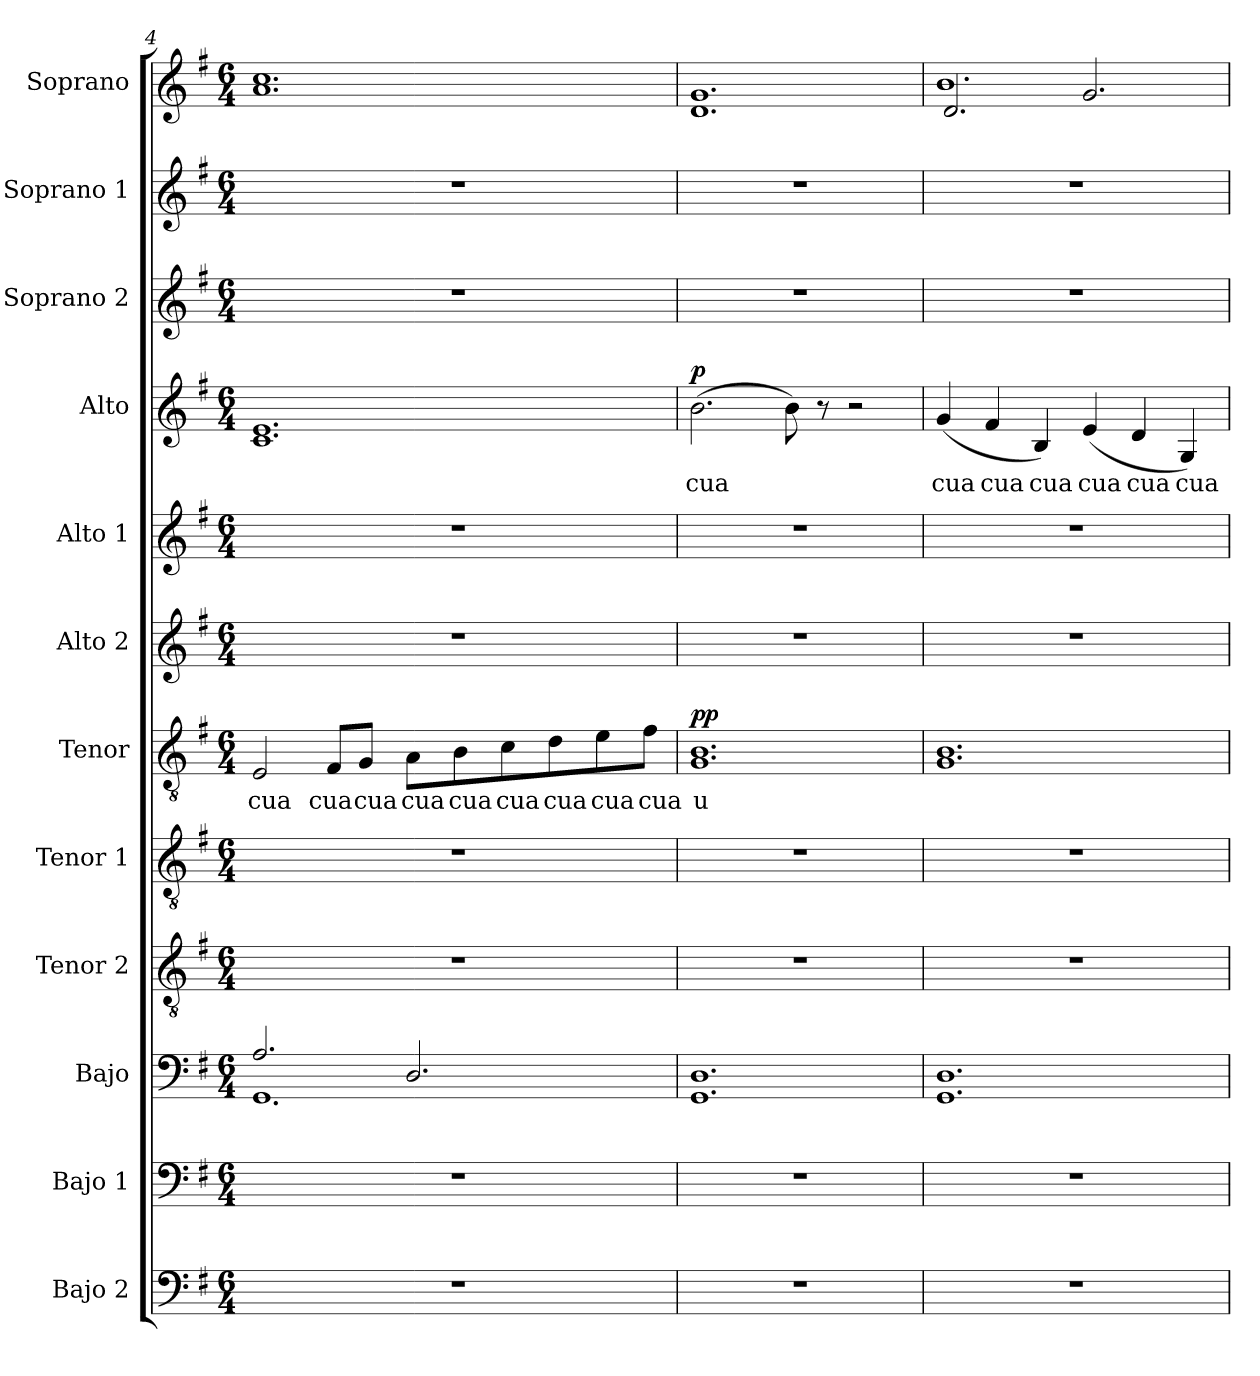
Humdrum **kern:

**kern	**kern	**kern	**kern	**kern	**kern	**text	**dynam	**kern	**kern	**kern	**text	**dynam	**kern	**kern	**kern
*part12	*part11	*part10	*part9	*part8	*part7	*part7	*part7	*part6	*part5	*part4	*part4	*part4	*part3	*part2	*part1
*staff12	*staff11	*staff10	*staff9	*staff8	*staff7	*staff7	*staff7	*staff6	*staff5	*staff4	*staff4	*staff4	*staff3	*staff2	*staff1
*I"Bajo 2	*I"Bajo 1	*I"Bajo	*I"Tenor 2	*I"Tenor 1	*I"Tenor	*	*	*I"Alto 2	*I"Alto 1	*I"Alto	*	*	*I"Soprano 2	*I"Soprano 1	*I"Soprano
*I'B2.	*I'B1.	*I'B.	*I'T2.	*I'T1.	*I'T.	*	*	*I'A2.	*I'A1.	*I'A.	*	*	*I'S2.	*I'S1.	*I'S.
!!LO:LB:g=z
*clefF4	*clefF4	*clefF4	*clefGv2	*clefGv2	*clefGv2	*	*	*clefG2	*clefG2	*clefG2	*	*	*clefG2	*clefG2	*clefG2
*k[f#]	*k[f#]	*k[f#]	*k[f#]	*k[f#]	*k[f#]	*	*	*k[f#]	*k[f#]	*k[f#]	*	*	*k[f#]	*k[f#]	*k[f#]
*M6/4	*M6/4	*M6/4	*M6/4	*M6/4	*M6/4	*	*	*M6/4	*M6/4	*M6/4	*	*	*M6/4	*M6/4	*M6/4
=4	=4	=4	=4	=4	=4	=4	=4	=4	=4	=4	=4	=4	=4	=4	=4
*	*	*^	*	*	*	*	*	*	*	*	*	*	*	*	*
!	!	!	!	!	!	!	!LO:LY:b	!	!	!	!	!	!	!	!	!
1.r	1.r	2.A/	1.GG	1.r	1.r	2E/	cua	.	1.r	1.r	1.c 1.e	.	.	1.r	1.r	1.a 1.cc
!	!	!	!	!	!	!	!LO:LY:b	!	!	!	!	!	!	!	!	!
.	.	.	.	.	.	8F#/L	cua	.	.	.	.	.	.	.	.	.
!	!	!	!	!	!	!	!LO:LY:b	!	!	!	!	!	!	!	!	!
.	.	.	.	.	.	8G/J	cua	.	.	.	.	.	.	.	.	.
!	!	!	!	!	!	!	!LO:LY:b	!	!	!	!	!	!	!	!	!
.	.	2.D/	.	.	.	8A\L	cua	.	.	.	.	.	.	.	.	.
!	!	!	!	!	!	!	!LO:LY:b	!	!	!	!	!	!	!	!	!
.	.	.	.	.	.	8B\	cua	.	.	.	.	.	.	.	.	.
!	!	!	!	!	!	!	!LO:LY:b	!	!	!	!	!	!	!	!	!
.	.	.	.	.	.	8c\	cua	.	.	.	.	.	.	.	.	.
!	!	!	!	!	!	!	!LO:LY:b	!	!	!	!	!	!	!	!	!
.	.	.	.	.	.	8d\	cua	.	.	.	.	.	.	.	.	.
!	!	!	!	!	!	!	!LO:LY:b	!	!	!	!	!	!	!	!	!
.	.	.	.	.	.	8e\	cua	.	.	.	.	.	.	.	.	.
!	!	!	!	!	!	!	!LO:LY:b	!	!	!	!	!	!	!	!	!
.	.	.	.	.	.	8f#\J	cua	.	.	.	.	.	.	.	.	.
*	*	*v	*v	*	*	*	*	*	*	*	*	*	*	*	*	*
=5	=5	=5	=5	=5	=5	=5	=5	=5	=5	=5	=5	=5	=5	=5	=5
!	!	!	!	!	!	!LO:LY:b	!LO:DY:a	!	!	!	!LO:LY:b	!LO:DY:a	!	!	!
1.r	1.r	1.GG 1.D	1.r	1.r	1.G 1.B	u	pp	1.r	1.r	(>2.b\	cua	p	1.r	1.r	1.d 1.g
.	.	.	.	.	.	.	.	.	.	8b\)	.	.	.	.	.
.	.	.	.	.	.	.	.	.	.	8r	.	.	.	.	.
.	.	.	.	.	.	.	.	.	.	2r	.	.	.	.	.
=6	=6	=6	=6	=6	=6	=6	=6	=6	=6	=6	=6	=6	=6	=6	=6
!	!	!	!	!	!	!	!	!	!	!	!LO:LY:b	!	!	!	!
*	*	*	*	*	*	*	*	*	*	*	*	*	*	*	*^
1.r	1.r	1.GG 1.D	1.r	1.r	1.G 1.B	.	.	1.r	1.r	(>4g/	cua	.	1.r	1.r	1.b	2.d/
!	!	!	!	!	!	!	!	!	!	!	!LO:LY:b	!	!	!	!	!
.	.	.	.	.	.	.	.	.	.	4f#/	cua	.	.	.	.	.
!	!	!	!	!	!	!	!	!	!	!	!LO:LY:b	!	!	!	!	!
.	.	.	.	.	.	.	.	.	.	4B/)	cua	.	.	.	.	.
!	!	!	!	!	!	!	!	!	!	!	!LO:LY:b	!	!	!	!	!
.	.	.	.	.	.	.	.	.	.	(>4e/	cua	.	.	.	.	2.g/
!	!	!	!	!	!	!	!	!	!	!	!LO:LY:b	!	!	!	!	!
.	.	.	.	.	.	.	.	.	.	4d/	cua	.	.	.	.	.
!	!	!	!	!	!	!	!	!	!	!	!LO:LY:b	!	!	!	!	!
.	.	.	.	.	.	.	.	.	.	4G/)	cua	.	.	.	.	.
*	*	*	*	*	*	*	*	*	*	*	*	*	*	*	*v	*v
=	=	=	=	=	=	=	=	=	=	=	=	=	=	=	=
*-	*-	*-	*-	*-	*-	*-	*-	*-	*-	*-	*-	*-	*-	*-	*-
